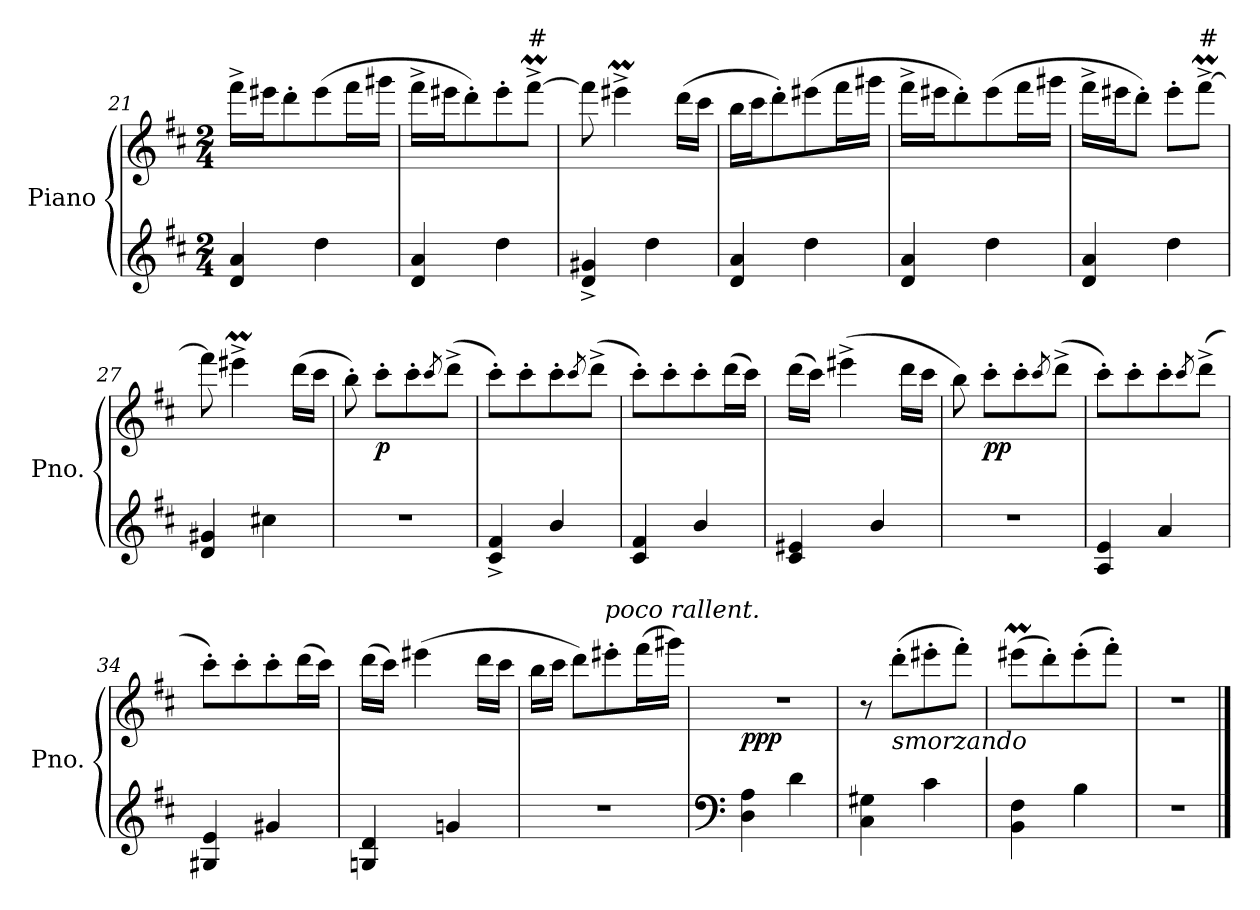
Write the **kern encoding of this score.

**kern	**kern	**dynam
*part1	*part1	*part1
*staff2	*staff1	*staff1/2
*I"Piano	*	*
*I'Pno.	*	*
*clefG2	*clefG2	*
*k[f#c#]	*k[f#c#]	*
*M2/4	*M2/4	*
=21	=21	=21
!	!	!LO:DY:b=2
!	!	!LO:DY:n=1:b
4d/ 4a/	16fff#^\LL	p mp
.	16eee#X\J	.
.	8ddd'\	.
4dd\	(>8eee#\	.
.	16fff#\L	.
.	16ggg#X\JJ	.
=22	=22	=22
4d/ 4a/	16fff#^\LL	.
.	16eee#X\J	.
.	8ddd'\)	.
4dd\	8eee#'\	.
!	!LO:TX:a:t=#	!
.	[8fff#m^\J	.
=23	=23	=23
4d/^ 4g#X/^	8fff#\]	.
.	4eee#Xm^\	.
4dd\	.	.
.	(>16ddd\LL	.
.	16ccc#\JJ	.
!!LO:PB:g=z
=24	=24	=24
4d/ 4a/	16bb\LL	.
.	16ccc#\J	.
.	8ddd'\)	.
4dd\	(>8eee#X\	.
.	16fff#\L	.
.	16ggg#X\JJ	.
=25	=25	=25
4d/ 4a/	16fff#^\LL	.
.	16eee#X\J	.
.	8ddd'\)	.
4dd\	(>8eee#\	.
.	16fff#\L	.
.	16ggg#X\JJ	.
=26	=26	=26
4d/ 4a/	16fff#^\LL	.
.	16eee#X\J	.
.	8ddd'\J)	.
4dd\	8eee#'\L	.
!	!LO:TX:a:t=#	!
.	[8fff#m^\J	.
=27	=27	=27
4d/ 4g#X/	8fff#\]	.
.	4eee#Xm^\	.
4cc#X\	.	.
.	(>16ddd\LL	.
.	16ccc#\JJ	.
=28	=28	=28
2r	8bb'\)	.
!	!	!LO:DY:b
.	8ccc#'\L	p
.	8ccc#'\	.
.	8qccc#/	.
.	(>8ddd^\J	.
!!LO:LB:g=z
=29	=29	=29
4c#/^ 4f#/^	8ccc#'\L)	.
.	8ccc#'\	.
4b/	8ccc#'\	.
.	8qccc#/	.
.	(>8ddd^\J	.
=30	=30	=30
4c#/ 4f#/	8ccc#'\L)	.
.	8ccc#'\	.
4b/	8ccc#'\	.
.	(>16ddd\L	.
.	16ccc#\JJ)	.
=31	=31	=31
4c#/ 4e#X/	(>16ddd\LL	.
.	16ccc#\JJ)	.
.	(>4eee#X^\	.
4b/	.	.
.	16ddd\LL	.
.	16ccc#\JJ	.
=32	=32	=32
2r	8bb\)	.
!	!	!LO:DY:b
.	8ccc#'\L	pp
.	8ccc#'\	.
.	8qccc#/	.
.	(>8ddd^\J	.
=33	=33	=33
4A/ 4e/	8ccc#'\L)	.
.	8ccc#'\	.
4a/	8ccc#'\	.
.	8qccc#/	.
.	(>8ddd^\J	.
=34	=34	=34
4G#X/ 4e/	8ccc#'\L)	.
.	8ccc#'\	.
4g#X/	8ccc#'\	.
.	(>16ddd\L	.
.	16ccc#\JJ)	.
!!LO:LB:g=z
=35	=35	=35
4Gn/ 4d/	(>16ddd\LL	.
.	16ccc#\JJ)	.
.	(>4eee#X\	.
4gn/	.	.
.	16ddd\LL	.
.	16ccc#\JJ	.
=36	=36	=36
2r	16bb\LL	.
.	16ccc#\JJ	.
.	8ddd\L)	.
!	!LO:TX:a:i:t=poco rallent.	!
.	8eee#X'\	.
.	(>16fff#\L	.
.	16ggg#X\JJ)	.
=37	=37	=37
*clefF4	*	*
!	!	!LO:DY:b
4D\ 4A\	2r	ppp
4d\	.	.
=38	=38	=38
4C#\ 4G#X\	8r	.
!	!LO:TX:b:i:t=smorzando	!
.	(>8ddd'\L	.
4c#\	8eee#X'\	.
.	8fff#'\J)	.
=39	=39	=39
4BB\ 4F#\	(>8eee#Xm\L	.
.	8ddd'\)	.
4B\	(>8eee#'\	.
.	8fff#'\J)	.
=40	=40	=40
2r	2r	.
==	==	==
*-	*-	*-
